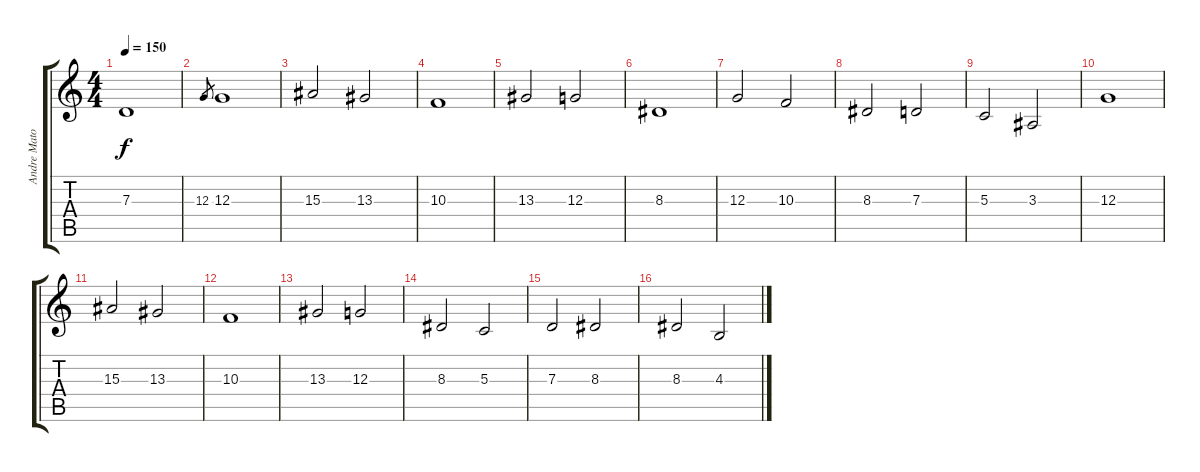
\track ("Andre Matos/Piano" "Andre Mato") {instrument lead6voice}
\staff {score tabs}
\tuning (E4 B3 G3 D3 A2 E2) {hide}
\ts (4 4)
\tempo 150
\clef g2
\ks c
7.3.1{dy f} |
12.3.8{gr} 12.3.1 |
15.3.2 13.3.2 |
10.3.1 |
13.3.2 12.3.2 |
8.3.1 |
12.3.2 10.3.2 |
8.3.2 7.3.2 |
5.3.2 3.3.2 |
12.3.1 |
15.3.2 13.3.2 |
10.3.1 |
13.3.2 12.3.2 |
8.3.2 5.3.2 |
7.3.2 8.3.2 |
8.3.2 4.3.2
